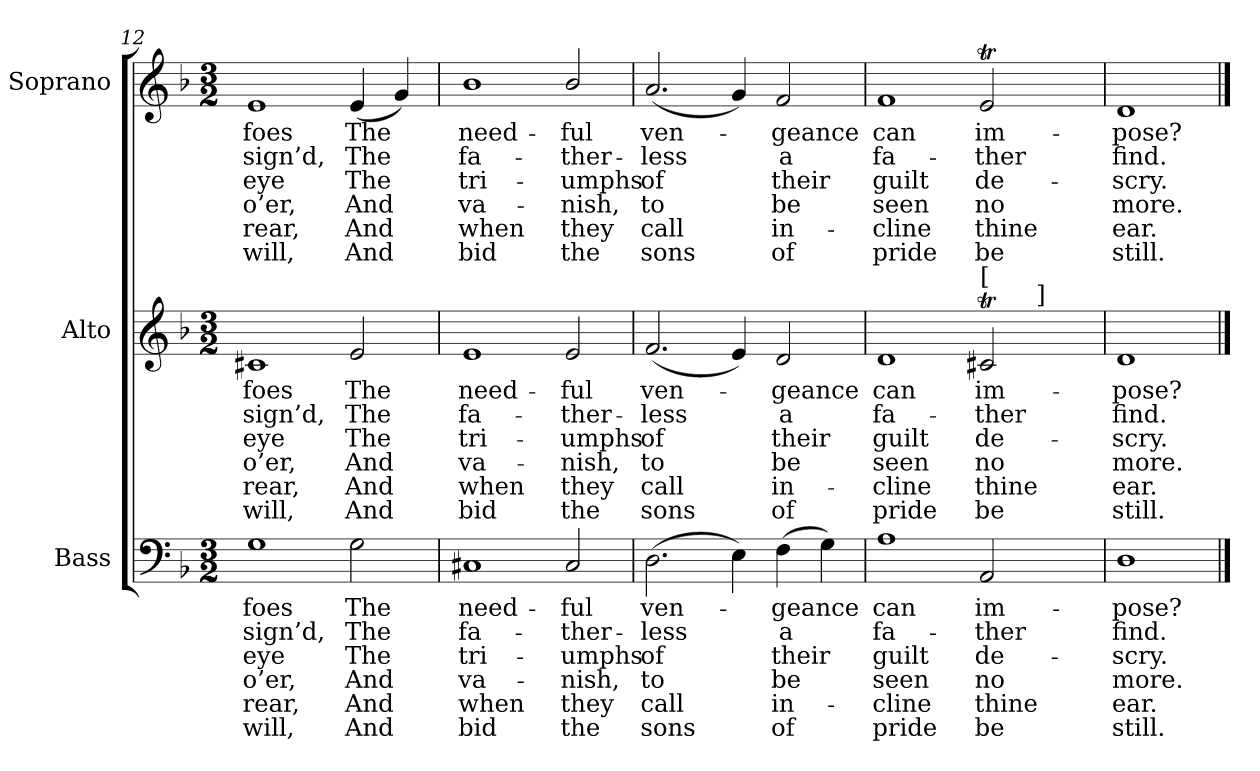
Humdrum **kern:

**kern	**text	**text	**text	**text	**text	**text	**kern	**text	**text	**text	**text	**text	**text	**kern	**text	**text	**text	**text	**text	**text
*part3	*part3	*part3	*part3	*part3	*part3	*part3	*part2	*part2	*part2	*part2	*part2	*part2	*part2	*part1	*part1	*part1	*part1	*part1	*part1	*part1
*staff3	*staff3	*staff3	*staff3	*staff3	*staff3	*staff3	*staff2	*staff2	*staff2	*staff2	*staff2	*staff2	*staff2	*staff1	*staff1	*staff1	*staff1	*staff1	*staff1	*staff1
*I"Bass	*	*	*	*	*	*	*I"Alto	*	*	*	*	*	*	*I"Soprano	*	*	*	*	*	*
*I'B.	*	*	*	*	*	*	*I'A.	*	*	*	*	*	*	*I'S.	*	*	*	*	*	*
*clefF4	*	*	*	*	*	*	*clefG2	*	*	*	*	*	*	*clefG2	*	*	*	*	*	*
*k[b-]	*	*	*	*	*	*	*k[b-]	*	*	*	*	*	*	*k[b-]	*	*	*	*	*	*
*d:	*	*	*	*	*	*	*d:	*	*	*	*	*	*	*d:	*	*	*	*	*	*
*M3/2	*	*	*	*	*	*	*M3/2	*	*	*	*	*	*	*M3/2	*	*	*	*	*	*
=12	=12	=12	=12	=12	=12	=12	=12	=12	=12	=12	=12	=12	=12	=12	=12	=12	=12	=12	=12	=12
!	!LO:LY:b:color=#000000	!LO:LY:b:color=#000000	!LO:LY:b:color=#000000	!LO:LY:b:color=#000000	!LO:LY:b:color=#000000	!LO:LY:b:color=#000000	!	!	!	!	!	!	!	!	!	!	!	!	!	!
!	!	!	!	!	!	!	!	!LO:LY:b:color=#000000	!LO:LY:b:color=#000000	!LO:LY:b:color=#000000	!LO:LY:b:color=#000000	!LO:LY:b:color=#000000	!LO:LY:b:color=#000000	!	!	!	!	!	!	!
!	!	!	!	!	!	!	!	!	!	!	!	!	!	!	!LO:LY:b:color=#000000	!LO:LY:b:color=#000000	!LO:LY:b:color=#000000	!LO:LY:b:color=#000000	!LO:LY:b:color=#000000	!LO:LY:b:color=#000000
1Gi	foes	-sign’d,	eye	o’er,	rear,	will,	1c#Xi	foes	-sign’d,	eye	o’er,	rear,	will,	1ei	foes	-sign’d,	eye	o’er,	rear,	will,
!	!LO:LY:b:color=#000000	!LO:LY:b:color=#000000	!LO:LY:b:color=#000000	!LO:LY:b:color=#000000	!LO:LY:b:color=#000000	!LO:LY:b:color=#000000	!	!	!	!	!	!	!	!	!	!	!	!	!	!
!	!	!	!	!	!	!	!	!LO:LY:b:color=#000000	!LO:LY:b:color=#000000	!LO:LY:b:color=#000000	!LO:LY:b:color=#000000	!LO:LY:b:color=#000000	!LO:LY:b:color=#000000	!	!	!	!	!	!	!
!	!	!	!	!	!	!	!	!	!	!	!	!	!	!	!LO:LY:b:color=#000000	!LO:LY:b:color=#000000	!LO:LY:b:color=#000000	!LO:LY:b:color=#000000	!LO:LY:b:color=#000000	!LO:LY:b:color=#000000
2Gi\	The	The	The	And	And	And	2ei/	The	The	The	And	And	And	(4ei/	The	The	The	And	And	And
.	.	.	.	.	.	.	.	.	.	.	.	.	.	4gi/)	.	.	.	.	.	.
=13	=13	=13	=13	=13	=13	=13	=13	=13	=13	=13	=13	=13	=13	=13	=13	=13	=13	=13	=13	=13
!	!LO:LY:b:color=#000000	!LO:LY:b:color=#000000	!LO:LY:b:color=#000000	!LO:LY:b:color=#000000	!LO:LY:b:color=#000000	!LO:LY:b:color=#000000	!	!	!	!	!	!	!	!	!	!	!	!	!	!
!	!	!	!	!	!	!	!	!LO:LY:b:color=#000000	!LO:LY:b:color=#000000	!LO:LY:b:color=#000000	!LO:LY:b:color=#000000	!LO:LY:b:color=#000000	!LO:LY:b:color=#000000	!	!	!	!	!	!	!
!	!	!	!	!	!	!	!	!	!	!	!	!	!	!	!LO:LY:b:color=#000000	!LO:LY:b:color=#000000	!LO:LY:b:color=#000000	!LO:LY:b:color=#000000	!LO:LY:b:color=#000000	!LO:LY:b:color=#000000
1C#Xi	need-	fa-	tri-	-va-	-when	bid	1ei	need-	fa-	tri-	-va-	-when	bid	1b-i	need-	fa-	tri-	-va-	-when	bid
!	!LO:LY:b:color=#000000	!LO:LY:b:color=#000000	!LO:LY:b:color=#000000	!LO:LY:b:color=#000000	!LO:LY:b:color=#000000	!LO:LY:b:color=#000000	!	!	!	!	!	!	!	!	!	!	!	!	!	!
!	!	!	!	!	!	!	!	!LO:LY:b:color=#000000	!LO:LY:b:color=#000000	!LO:LY:b:color=#000000	!LO:LY:b:color=#000000	!LO:LY:b:color=#000000	!LO:LY:b:color=#000000	!	!	!	!	!	!	!
!	!	!	!	!	!	!	!	!	!	!	!	!	!	!	!LO:LY:b:color=#000000	!LO:LY:b:color=#000000	!LO:LY:b:color=#000000	!LO:LY:b:color=#000000	!LO:LY:b:color=#000000	!LO:LY:b:color=#000000
2C#i/	-ful	-ther-	umphs	nish,	they	the	2ei/	-ful	-ther-	umphs	nish,	they	the	2b-i/	-ful	-ther-	umphs	nish,	they	the
=14	=14	=14	=14	=14	=14	=14	=14	=14	=14	=14	=14	=14	=14	=14	=14	=14	=14	=14	=14	=14
!	!LO:LY:b:color=#000000	!LO:LY:b:color=#000000	!LO:LY:b:color=#000000	!LO:LY:b:color=#000000	!LO:LY:b:color=#000000	!LO:LY:b:color=#000000	!	!	!	!	!	!	!	!	!	!	!	!	!	!
!	!	!	!	!	!	!	!	!LO:LY:b:color=#000000	!LO:LY:b:color=#000000	!LO:LY:b:color=#000000	!LO:LY:b:color=#000000	!LO:LY:b:color=#000000	!LO:LY:b:color=#000000	!	!	!	!	!	!	!
!	!	!	!	!	!	!	!	!	!	!	!	!	!	!	!LO:LY:b:color=#000000	!LO:LY:b:color=#000000	!LO:LY:b:color=#000000	!LO:LY:b:color=#000000	!LO:LY:b:color=#000000	!LO:LY:b:color=#000000
(2.Di\	ven-	-less	of	to	call	sons	(2.fi/	ven-	-less	of	to	call	sons	(2.ai/	ven-	-less	of	to	call	sons
4Ei\)	.	.	.	.	.	.	4ei/)	.	.	.	.	.	.	4gi/)	.	.	.	.	.	.
!	!LO:LY:b:color=#000000	!LO:LY:b:color=#000000	!LO:LY:b:color=#000000	!LO:LY:b:color=#000000	!LO:LY:b:color=#000000	!LO:LY:b:color=#000000	!	!	!	!	!	!	!	!	!	!	!	!	!	!
!	!	!	!	!	!	!	!	!LO:LY:b:color=#000000	!LO:LY:b:color=#000000	!LO:LY:b:color=#000000	!LO:LY:b:color=#000000	!LO:LY:b:color=#000000	!LO:LY:b:color=#000000	!	!	!	!	!	!	!
!	!	!	!	!	!	!	!	!	!	!	!	!	!	!	!LO:LY:b:color=#000000	!LO:LY:b:color=#000000	!LO:LY:b:color=#000000	!LO:LY:b:color=#000000	!LO:LY:b:color=#000000	!LO:LY:b:color=#000000
(4Fi\	-geance	a	their	be	in-	-of	2di/	-geance	a	their	be	in-	-of	2fi/	-geance	a	their	be	in-	-of
4Gi\)	.	.	.	.	.	.	.	.	.	.	.	.	.	.	.	.	.	.	.	.
=15	=15	=15	=15	=15	=15	=15	=15	=15	=15	=15	=15	=15	=15	=15	=15	=15	=15	=15	=15	=15
!	!LO:LY:b:color=#000000	!LO:LY:b:color=#000000	!LO:LY:b:color=#000000	!LO:LY:b:color=#000000	!LO:LY:b:color=#000000	!LO:LY:b:color=#000000	!	!	!	!	!	!	!	!	!	!	!	!	!	!
!	!	!	!	!	!	!	!	!LO:LY:b:color=#000000	!LO:LY:b:color=#000000	!LO:LY:b:color=#000000	!LO:LY:b:color=#000000	!LO:LY:b:color=#000000	!LO:LY:b:color=#000000	!	!	!	!	!	!	!
!	!	!	!	!	!	!	!	!	!	!	!	!	!	!	!LO:LY:b:color=#000000	!LO:LY:b:color=#000000	!LO:LY:b:color=#000000	!LO:LY:b:color=#000000	!LO:LY:b:color=#000000	!LO:LY:b:color=#000000
*	*	*	*	*	*	*	*^	*	*	*	*	*	*	*	*	*	*	*	*	*
1Ai	can	fa-	guilt	seen	cline	pride	1di	1ryy	can	fa-	guilt	seen	cline	pride	1fi	can	fa-	guilt	seen	cline	pride
!	!LO:LY:b:color=#000000	!LO:LY:b:color=#000000	!LO:LY:b:color=#000000	!LO:LY:b:color=#000000	!LO:LY:b:color=#000000	!LO:LY:b:color=#000000	!	!	!	!	!	!	!	!	!	!	!	!	!	!	!
!	!	!	!	!	!	!	!	!	!LO:LY:b:color=#000000	!LO:LY:b:color=#000000	!LO:LY:b:color=#000000	!LO:LY:b:color=#000000	!LO:LY:b:color=#000000	!LO:LY:b:color=#000000	!	!	!	!	!	!	!
!	!	!	!	!	!	!	!LO:TX:a:t=[	!	!	!	!	!	!	!	!	!	!	!	!	!	!
!	!	!	!	!	!	!	!	!	!	!	!	!	!	!	!	!LO:LY:b:color=#000000	!LO:LY:b:color=#000000	!LO:LY:b:color=#000000	!LO:LY:b:color=#000000	!LO:LY:b:color=#000000	!LO:LY:b:color=#000000
2AAi/	im-	-ther	de-	-no	thine	be	2c#Xti/	8ryy	im-	-ther	de-	-no	thine	be	2eti/	im-	-ther	de-	-no	thine	be
.	.	.	.	.	.	.	.	32ryy	.	.	.	.	.	.	.	.	.	.	.	.	.
.	.	.	.	.	.	.	.	64ryy	.	.	.	.	.	.	.	.	.	.	.	.	.
.	.	.	.	.	.	.	.	128ryy	.	.	.	.	.	.	.	.	.	.	.	.	.
.	.	.	.	.	.	.	.	1024ryy	.	.	.	.	.	.	.	.	.	.	.	.	.
!	!	!	!	!	!	!	!	!LO:TX:a:t=]	!	!	!	!	!	!	!	!	!	!	!	!	!
.	.	.	.	.	.	.	.	4ryy	.	.	.	.	.	.	.	.	.	.	.	.	.
.	.	.	.	.	.	.	.	16ryy	.	.	.	.	.	.	.	.	.	.	.	.	.
.	.	.	.	.	.	.	.	256..ryy	.	.	.	.	.	.	.	.	.	.	.	.	.
*	*	*	*	*	*	*	*v	*v	*	*	*	*	*	*	*	*	*	*	*	*	*
=16	=16	=16	=16	=16	=16	=16	=16	=16	=16	=16	=16	=16	=16	=16	=16	=16	=16	=16	=16	=16
*	*	*	*	*	*	*	*^	*	*	*	*	*	*	*	*	*	*	*	*	*
!	!LO:LY:b:color=#000000	!LO:LY:b:color=#000000	!LO:LY:b:color=#000000	!LO:LY:b:color=#000000	!LO:LY:b:color=#000000	!LO:LY:b:color=#000000	!	!	!	!	!	!	!	!	!	!	!	!	!	!	!
*	*	*	*	*	*	*	*v	*v	*	*	*	*	*	*	*	*	*	*	*	*	*
*	*	*	*	*	*	*	*^	*	*	*	*	*	*	*	*	*	*	*	*	*
!	!	!	!	!	!	!	!	!	!LO:LY:b:color=#000000	!LO:LY:b:color=#000000	!LO:LY:b:color=#000000	!LO:LY:b:color=#000000	!LO:LY:b:color=#000000	!LO:LY:b:color=#000000	!	!	!	!	!	!	!
*	*	*	*	*	*	*	*v	*v	*	*	*	*	*	*	*	*	*	*	*	*	*
*	*	*	*	*	*	*	*^	*	*	*	*	*	*	*	*	*	*	*	*	*
!	!	!	!	!	!	!	!	!	!	!	!	!	!	!	!	!LO:LY:b:color=#000000	!LO:LY:b:color=#000000	!LO:LY:b:color=#000000	!LO:LY:b:color=#000000	!LO:LY:b:color=#000000	!LO:LY:b:color=#000000
*	*	*	*	*	*	*	*v	*v	*	*	*	*	*	*	*	*	*	*	*	*	*
1Di	-pose?	find.	scry.	more.	ear.	still.	1di	-pose?	find.	scry.	more.	ear.	still.	1di	-pose?	find.	scry.	more.	ear.	still.
==	==	==	==	==	==	==	==	==	==	==	==	==	==	==	==	==	==	==	==	==
*-	*-	*-	*-	*-	*-	*-	*-	*-	*-	*-	*-	*-	*-	*-	*-	*-	*-	*-	*-	*-
